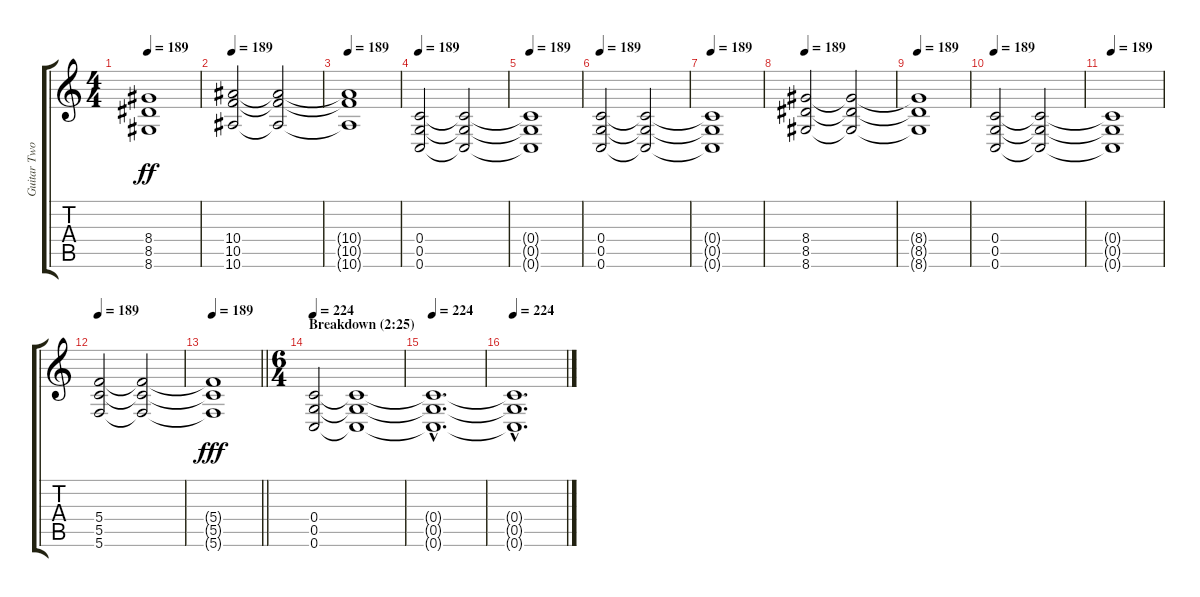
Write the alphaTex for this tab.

\track ("Guitar Two" "Guitar Two") {instrument overdrivenguitar}
\staff {score tabs}
\tuning (D4 A3 F3 C3 G2 C2) {hide}
\ts (4 4)
\tempo 189
\clef g2
\ks c
(8.4{t} 8.5{t} 8.6{t}).1{dy ff} |
\tempo 189
(10.4 10.5 10.6).2{volume 16} (10.4{t} 10.5{t} 10.6{t}).2{volume 13} |
\tempo 189
(10.4{t} 10.5{t} 10.6{t}).1 |
\tempo 189
(0.4 0.5 0.6).2{volume 16} (0.4{t} 0.5{t} 0.6{t}).2{volume 13} |
\tempo 189
(0.4{t} 0.5{t} 0.6{t}).1 |
\tempo 189
(0.4 0.5 0.6).2{volume 16} (0.4{t} 0.5{t} 0.6{t}).2{volume 13} |
\tempo 189
(0.4{t} 0.5{t} 0.6{t}).1 |
\tempo 189
(8.4 8.5 8.6).2{volume 16} (8.4{t} 8.5{t} 8.6{t}).2{volume 13} |
\tempo 189
(8.4{t} 8.5{t} 8.6{t}).1 |
\tempo 189
(0.4 0.5 0.6).2{volume 16} (0.4{t} 0.5{t} 0.6{t}).2{volume 13} |
\tempo 189
(0.4{t} 0.5{t} 0.6{t}).1 |
\tempo 189
(5.4 5.5 5.6).2{volume 16} (5.4{t} 5.5{t} 5.6{t}).2{volume 13} |
\tempo 189
\barLineRight lightlight
(5.4{t} 5.5{t} 5.6{t}).1{dy fff} |
\ts (6 4)
\section ("" "Breakdown (2:25)")
\tempo 224
(0.4 0.5 0.6).2{volume 16} (0.4{t} 0.5{t} 0.6{t}).1{volume 10} |
\tempo 224
(0.4{hac t} 0.5{hac t} 0.6{hac t}).1{d} |
\tempo 224
(0.4{hac t} 0.5{hac t} 0.6{hac t}).1{d}
